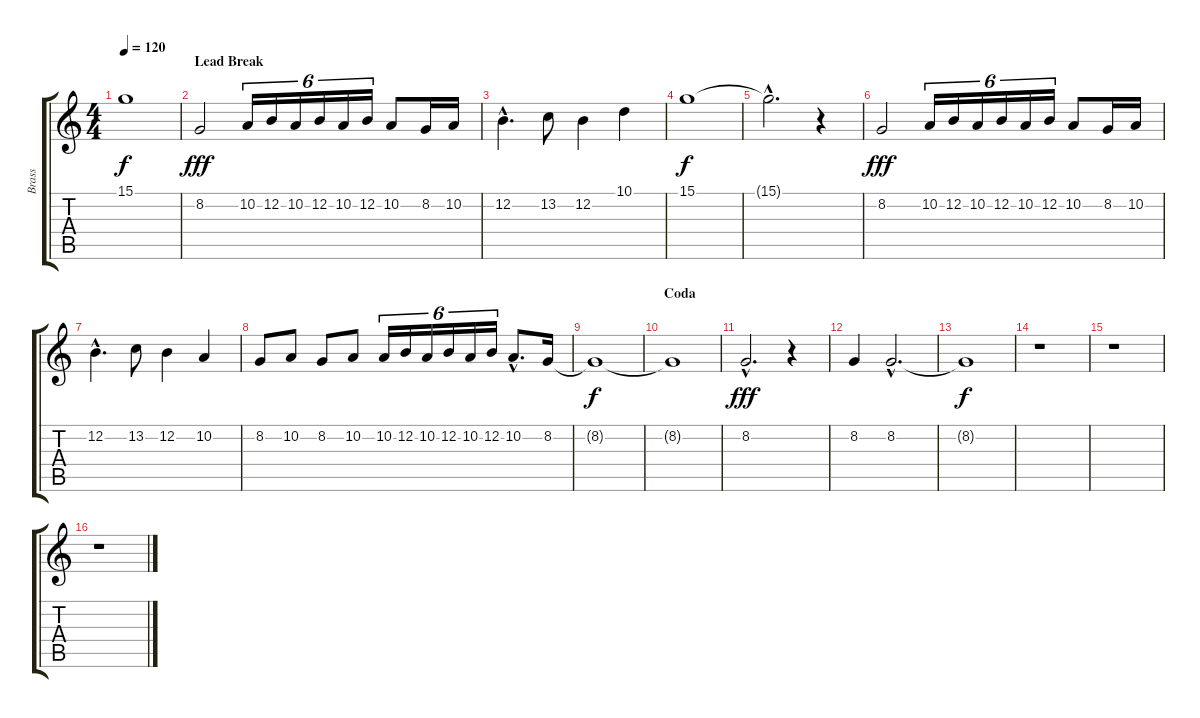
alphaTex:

\track ("Brass" "Brass") {instrument brasssection}
\staff {score tabs}
\tuning (E4 B3 G3 D3 A2 E2) {hide}
\ts (4 4)
\tempo 120
\clef g2
\ks c
15.1{t}.1{dy f} |
\section ("" "Lead Break")
8.2.2{dy fff} 10.2.16{tu (6 4)} 12.2.16{tu (6 4)} 10.2.16{tu (6 4)} 12.2.16{tu (6 4)} 10.2.16{tu (6 4)} 12.2.16{tu (6 4)} 10.2.8 8.2.16 10.2.16 |
12.2{hac}.4{d} 13.2.8 12.2.4 10.1.4 |
15.1.1{dy f} |
15.1{hac t}.2{d} r.4 |
8.2.2{dy fff} 10.2.16{tu (6 4)} 12.2.16{tu (6 4)} 10.2.16{tu (6 4)} 12.2.16{tu (6 4)} 10.2.16{tu (6 4)} 12.2.16{tu (6 4)} 10.2.8 8.2.16 10.2.16 |
12.2{hac}.4{d} 13.2.8 12.2.4 10.2.4 |
8.2.8 10.2.8 8.2.8 10.2.8 10.2.16{tu (6 4)} 12.2.16{tu (6 4)} 10.2.16{tu (6 4)} 12.2.16{tu (6 4)} 10.2.16{tu (6 4)} 12.2.16{tu (6 4)} 10.2{hac}.8{d} 8.2.16 |
8.2{t}.1{dy f} |
\section ("" "Coda")
8.2{t}.1 |
8.2{hac}.2{d dy fff} r.4 |
8.2.4 8.2{hac}.2{d} |
8.2{t}.1{dy f} |
r.1 |
r.1 |
r.1
